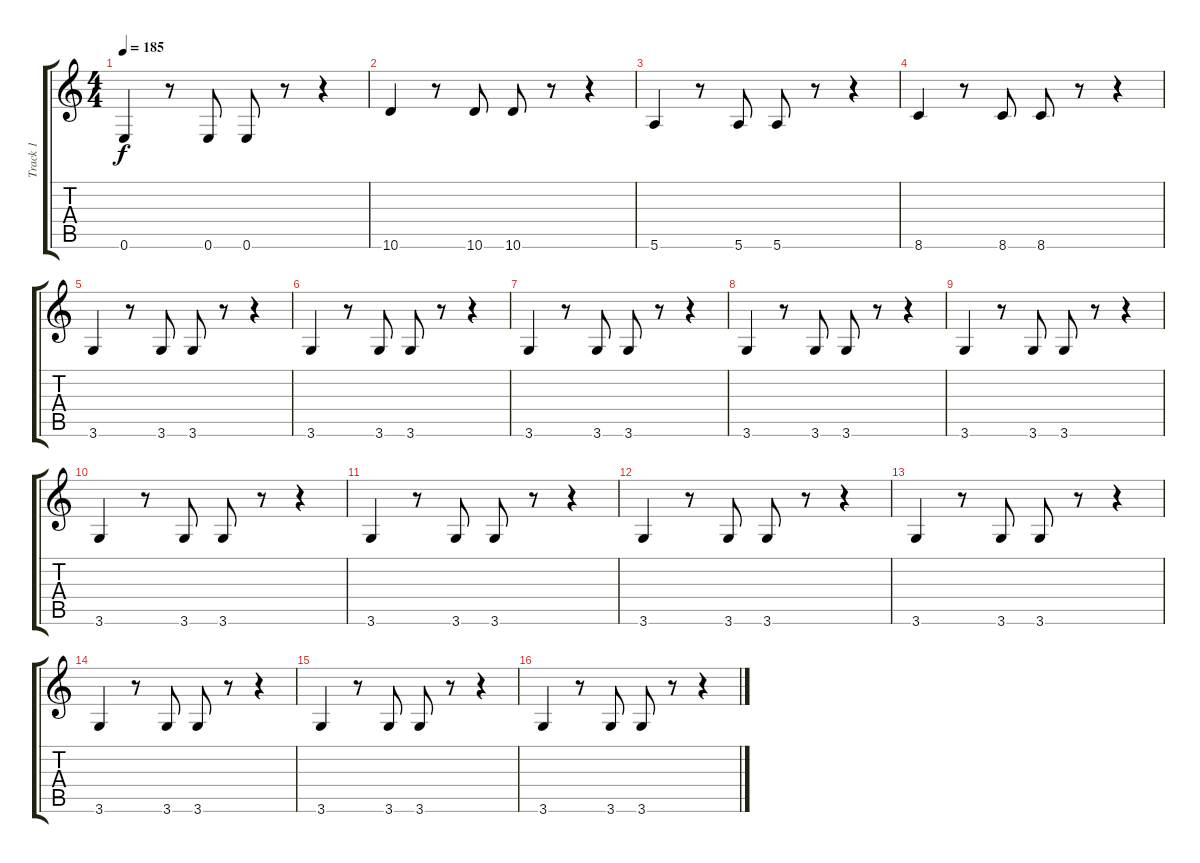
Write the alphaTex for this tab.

\track ("Track 1" "Track 1") {instrument electricguitarmuted}
\staff {score tabs}
\tuning (E4 B3 G3 D3 A2 E2) {hide}
\ts (4 4)
\tempo 185
\clef g2
\ks c
0.6.4{dy f} r.8 0.6.8 0.6.8 r.8 r.4 |
10.6.4 r.8 10.6.8 10.6.8 r.8 r.4 |
5.6.4 r.8 5.6.8 5.6.8 r.8 r.4 |
8.6.4 r.8 8.6.8 8.6.8 r.8 r.4 |
3.6.4 r.8 3.6.8 3.6.8 r.8 r.4 |
3.6.4 r.8 3.6.8 3.6.8 r.8 r.4 |
3.6.4 r.8 3.6.8 3.6.8 r.8 r.4 |
3.6.4 r.8 3.6.8 3.6.8 r.8 r.4 |
3.6.4 r.8 3.6.8 3.6.8 r.8 r.4 |
3.6.4 r.8 3.6.8 3.6.8 r.8 r.4 |
3.6.4 r.8 3.6.8 3.6.8 r.8 r.4 |
3.6.4 r.8 3.6.8 3.6.8 r.8 r.4 |
3.6.4 r.8 3.6.8 3.6.8 r.8 r.4 |
3.6.4 r.8 3.6.8 3.6.8 r.8 r.4 |
3.6.4 r.8 3.6.8 3.6.8 r.8 r.4 |
3.6.4 r.8 3.6.8 3.6.8 r.8 r.4
